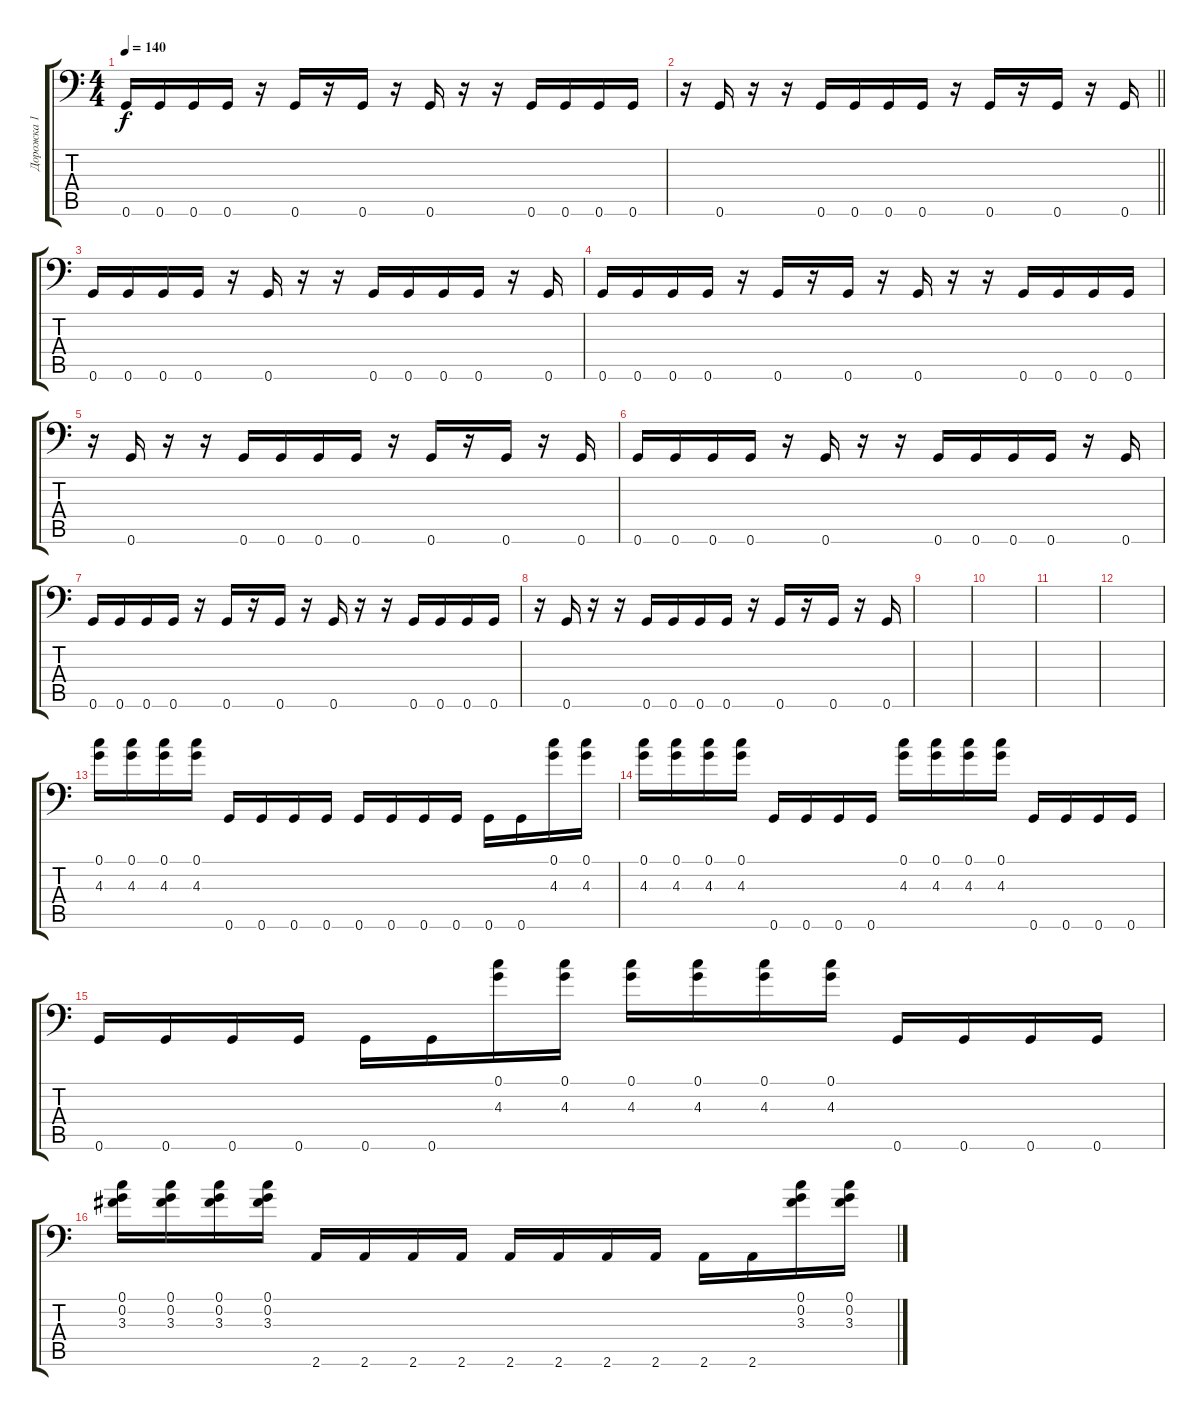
\track ("Дорожка 1" "Дорожка 1") {instrument distortionguitar}
\staff {score tabs}
\tuning (C4 G3 Eb3 Bb2 F2 G1) {hide}
\ts (4 4)
\tempo 140
\clef f4
\ks c
0.6.16{dy f} 0.6.16 0.6.16 0.6.16 r.16 0.6.16 r.16 0.6.16 r.16 0.6.16 r.16 r.16 0.6.16 0.6.16 0.6.16 0.6.16 |
\barLineRight lightlight
r.16 0.6.16 r.16 r.16 0.6.16 0.6.16 0.6.16 0.6.16 r.16 0.6.16 r.16 0.6.16 r.16 0.6.16 |
0.6.16 0.6.16 0.6.16 0.6.16 r.16 0.6.16 r.16 r.16 0.6.16 0.6.16 0.6.16 0.6.16 r.16 0.6.16 |
0.6.16 0.6.16 0.6.16 0.6.16 r.16 0.6.16 r.16 0.6.16 r.16 0.6.16 r.16 r.16 0.6.16 0.6.16 0.6.16 0.6.16 |
r.16 0.6.16 r.16 r.16 0.6.16 0.6.16 0.6.16 0.6.16 r.16 0.6.16 r.16 0.6.16 r.16 0.6.16 |
0.6.16 0.6.16 0.6.16 0.6.16 r.16 0.6.16 r.16 r.16 0.6.16 0.6.16 0.6.16 0.6.16 r.16 0.6.16 |
0.6.16 0.6.16 0.6.16 0.6.16 r.16 0.6.16 r.16 0.6.16 r.16 0.6.16 r.16 r.16 0.6.16 0.6.16 0.6.16 0.6.16 |
r.16 0.6.16 r.16 r.16 0.6.16 0.6.16 0.6.16 0.6.16 r.16 0.6.16 r.16 0.6.16 r.16 0.6.16 |
|
|
|
|
(0.1 4.3).16 (0.1 4.3).16 (0.1 4.3).16 (0.1 4.3).16 0.6.16 0.6.16 0.6.16 0.6.16 0.6.16 0.6.16 0.6.16 0.6.16 0.6.16 0.6.16 (0.1 4.3).16 (0.1 4.3).16 |
(0.1 4.3).16 (0.1 4.3).16 (0.1 4.3).16 (0.1 4.3).16 0.6.16 0.6.16 0.6.16 0.6.16 (0.1 4.3).16 (0.1 4.3).16 (0.1 4.3).16 (0.1 4.3).16 0.6.16 0.6.16 0.6.16 0.6.16 |
0.6.16 0.6.16 0.6.16 0.6.16 0.6.16 0.6.16 (0.1 4.3).16 (0.1 4.3).16 (0.1 4.3).16 (0.1 4.3).16 (0.1 4.3).16 (0.1 4.3).16 0.6.16 0.6.16 0.6.16 0.6.16 |
(0.1 0.2 3.3).16 (0.1 0.2 3.3).16 (0.1 0.2 3.3).16 (0.1 0.2 3.3).16 2.6.16 2.6.16 2.6.16 2.6.16 2.6.16 2.6.16 2.6.16 2.6.16 2.6.16 2.6.16 (0.1 0.2 3.3).16 (0.1 0.2 3.3).16
